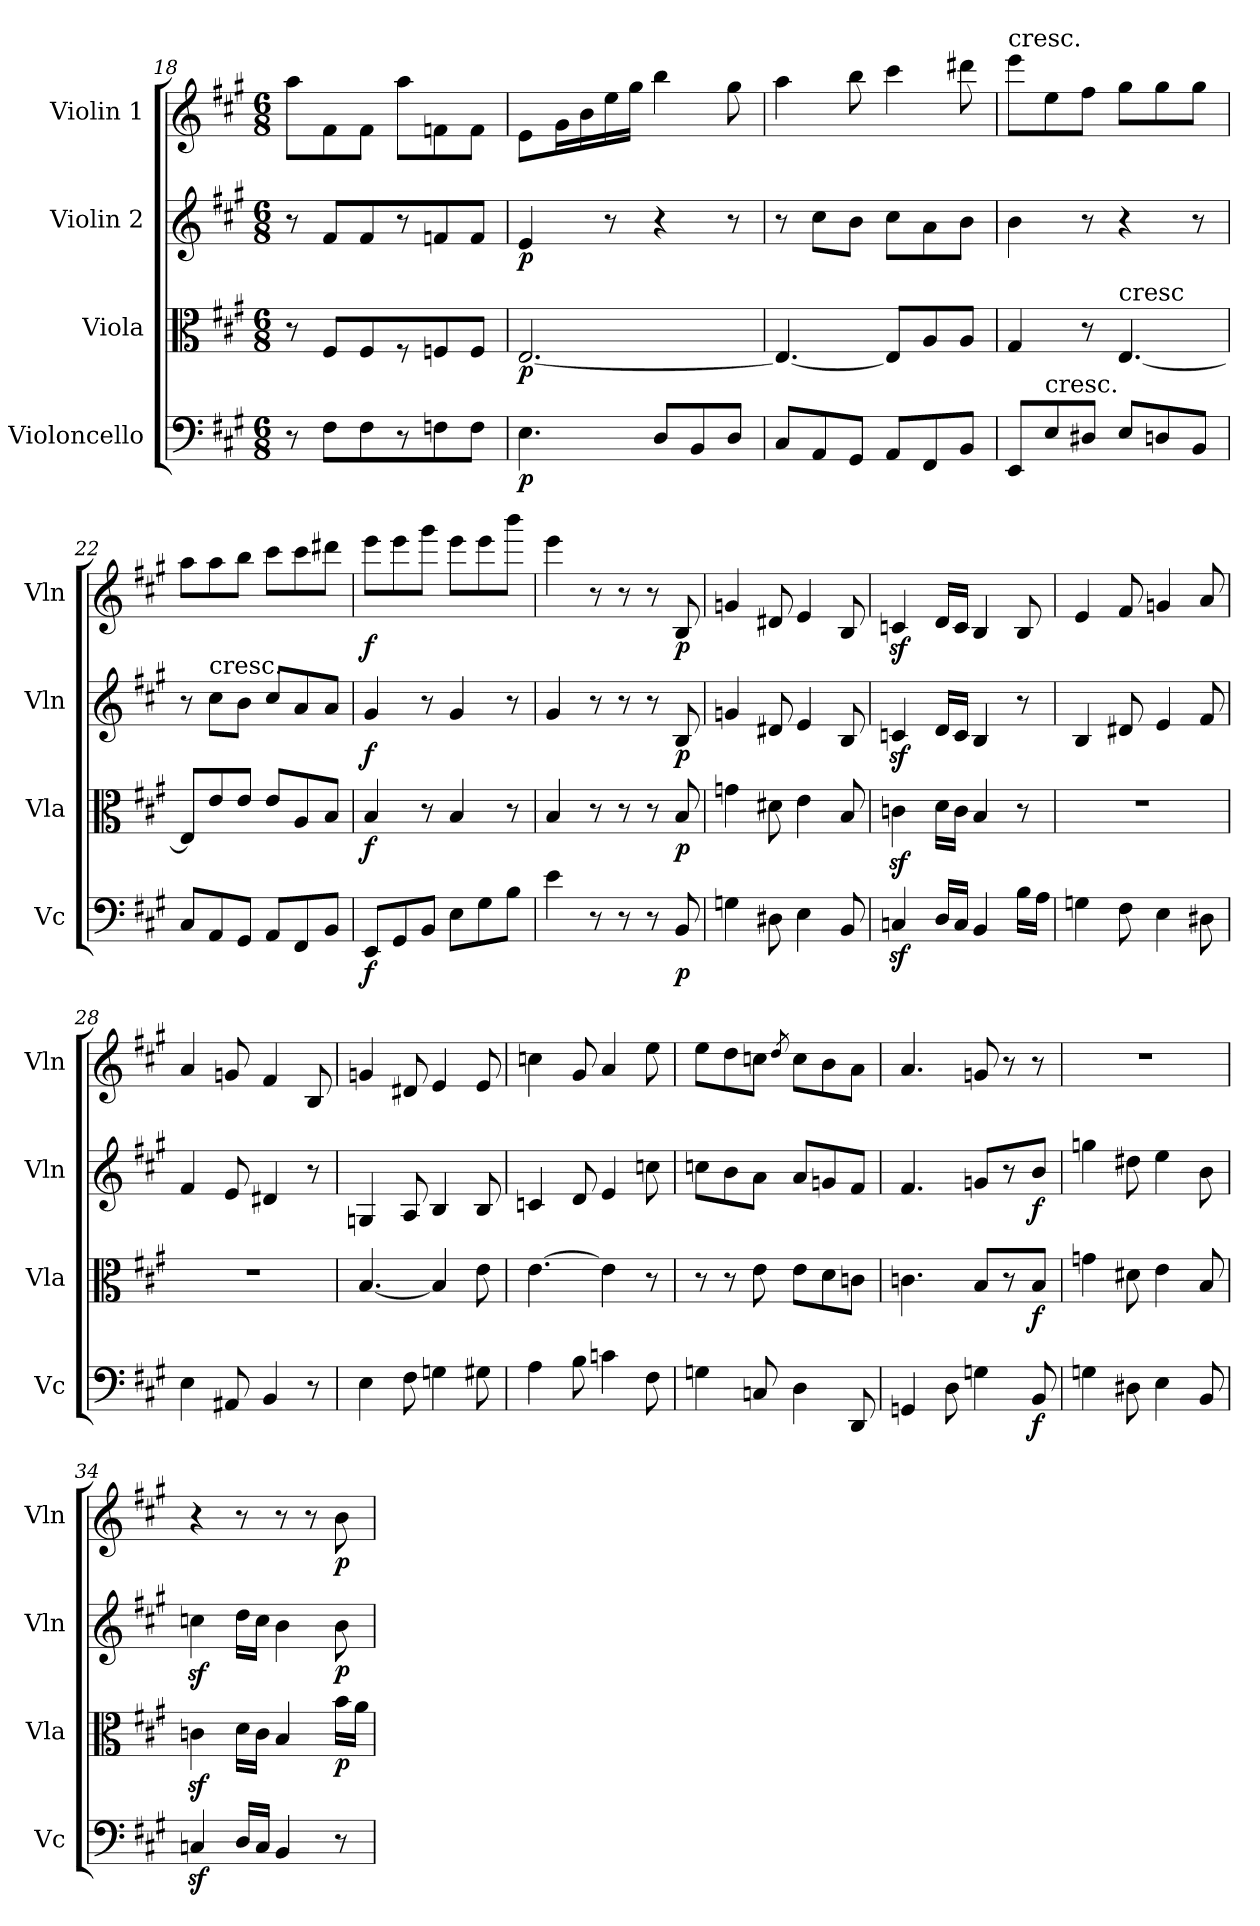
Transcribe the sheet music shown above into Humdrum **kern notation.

**kern	**dynam	**kern	**dynam	**kern	**dynam	**kern	**dynam
*part4	*part4	*part3	*part3	*part2	*part2	*part1	*part1
*staff4	*staff4	*staff3	*staff3	*staff2	*staff2	*staff1	*staff1
*I"Violoncello	*	*I"Viola	*	*I"Violin 2	*	*I"Violin 1	*
*I'Vc	*	*I'Vla	*	*I'Vln	*	*I'Vln	*
!!LO:PB:g=z
*clefF4	*	*clefC3	*	*clefG2	*	*clefG2	*
*k[f#c#g#]	*	*k[f#c#g#]	*	*k[f#c#g#]	*	*k[f#c#g#]	*
*A:	*	*A:	*	*A:	*	*A:	*
*M6/8	*	*M6/8	*	*M6/8	*	*M6/8	*
=18	=18	=18	=18	=18	=18	=18	=18
8r	.	8r	.	8r	.	8aa\L	.
8F#\L	.	8F#/L	.	8f#/L	.	8f#\	.
8F#\	.	8F#/	.	8f#/	.	8f#\J	.
8r	.	8r	.	8r	.	8aa\L	.
8Fn\	.	8Fn/	.	8fn/	.	8fn\	.
8F\J	.	8F/J	.	8f/J	.	8f\J	.
=19	=19	=19	=19	=19	=19	=19	=19
!	!LO:DY:b	!	!LO:DY:b	!	!LO:DY:b	!	!
4.E\	p	[2.E/	p	4e/	p	8e\L	.
.	.	.	.	.	.	16g#\L	.
.	.	.	.	.	.	16b\	.
.	.	.	.	8r	.	16ee\	.
.	.	.	.	.	.	16gg#\JJ	.
8D/L	.	.	.	4r	.	4bb\	.
8BB/	.	.	.	.	.	.	.
8D/J	.	.	.	8r	.	8gg#\	.
=20	=20	=20	=20	=20	=20	=20	=20
8C#/L	.	4.E/_	.	8r	.	4aa\	.
8AA/	.	.	.	8cc#\L	.	.	.
8GG#/J	.	.	.	8b\J	.	8bb\	.
8AA/L	.	8E/L]	.	8cc#\L	.	4ccc#\	.
8FF#/	.	8A/	.	8a\	.	.	.
8BB/J	.	8A/J	.	8b\J	.	8ddd#X\	.
=21	=21	=21	=21	=21	=21	=21	=21
!	!	!	!	!	!	!LO:TX:a:t=cresc.	!
8EE/L	.	4G#/	.	4b\	.	8eee\L	.
!LO:TX:a:t=cresc.	!	!	!	!	!	!	!
8E/	.	.	.	.	.	8ee\	.
8D#X/J	.	8r	.	8r	.	8ff#\J	.
!	!	!LO:TX:a:t=cresc	!	!	!	!	!
8E/L	.	[4.E/	.	4r	.	8gg#\L	.
8Dn/	.	.	.	.	.	8gg#\	.
8BB/J	.	.	.	8r	.	8gg#\J	.
!!LO:LB:g=z
=22	=22	=22	=22	=22	=22	=22	=22
8C#/L	.	8E/L]	.	8r	.	8aa\L	.
!	!	!	!	!LO:TX:a:t=cresc.	!	!	!
8AA/	.	8e/	.	8cc#\L	.	8aa\	.
8GG#/J	.	8e/J	.	8b\J	.	8bb\J	.
8AA/L	.	8e/L	.	8cc#/L	.	8ccc#\L	.
8FF#/	.	8A/	.	8a/	.	8ccc#\	.
8BB/J	.	8B/J	.	8a/J	.	8ddd#X\J	.
!!LO:PB:g=z
=23	=23	=23	=23	=23	=23	=23	=23
!	!LO:DY:b	!	!LO:DY:b	!	!LO:DY:b	!	!LO:DY:b
8EE/L	f	4B/	f	4g#/	f	8eee\L	f
8GG#/	.	.	.	.	.	8eee\	.
8BB/J	.	8r	.	8r	.	8ggg#\J	.
8E\L	.	4B/	.	4g#/	.	8eee\L	.
8G#\	.	.	.	.	.	8eee\	.
8B\J	.	8r	.	8r	.	8bbb\J	.
=24	=24	=24	=24	=24	=24	=24	=24
4e\	.	4B/	.	4g#/	.	4eee\	.
8r	.	8r	.	8r	.	8r	.
8r	.	8r	.	8r	.	8r	.
8r	.	8r	.	8r	.	8r	.
!	!LO:DY:b	!	!LO:DY:b	!	!LO:DY:b	!	!LO:DY:b
8BB/	p	8B/	p	8B/	p	8B/	p
=25	=25	=25	=25	=25	=25	=25	=25
4Gn\	.	4gn\	.	4gn/	.	4gn/	.
8D#X\	.	8d#X\	.	8d#X/	.	8d#X/	.
4E\	.	4e\	.	4e/	.	4e/	.
8BB/	.	8B/	.	8B/	.	8B/	.
=26	=26	=26	=26	=26	=26	=26	=26
4Cnz</	.	4cnz<\	.	4cnz</	.	4cnz</	.
16D/LL	.	16d\LL	.	16d/LL	.	16d/LL	.
16C/JJ	.	16c\JJ	.	16c/JJ	.	16c/JJ	.
4BB/	.	4B/	.	4B/	.	4B/	.
16B\LL	.	8r	.	8r	.	8B/	.
16A\JJ	.	.	.	.	.	.	.
=27	=27	=27	=27	=27	=27	=27	=27
4Gn\	.	2.r	.	4B/	.	4e/	.
8F#\	.	.	.	8d#X/	.	8f#/	.
4E\	.	.	.	4e/	.	4gn/	.
8D#X\	.	.	.	8f#/	.	8a/	.
!!LO:LB:g=z
=28	=28	=28	=28	=28	=28	=28	=28
4E\	.	2.r	.	4f#/	.	4a/	.
8AA#X/	.	.	.	8e/	.	8gn/	.
4BB/	.	.	.	4d#X/	.	4f#/	.
8r	.	.	.	8r	.	8B/	.
=29	=29	=29	=29	=29	=29	=29	=29
4E\	.	[4.B/	.	4Gn/	.	4gn/	.
8F#\	.	.	.	8A/	.	8d#X/	.
4Gn\	.	4B/]	.	4B/	.	4e/	.
8G#X\	.	8e\	.	8B/	.	8e/	.
=30	=30	=30	=30	=30	=30	=30	=30
4A\	.	[4.e\	.	4cn/	.	4ccn\	.
8B\	.	.	.	8d/	.	8g#/	.
4cn\	.	4e\]	.	4e/	.	4a/	.
8F#\	.	8r	.	8ccn\	.	8ee\	.
!!LO:PB:g=z
=31	=31	=31	=31	=31	=31	=31	=31
4Gn\	.	8r	.	8ccn\L	.	8ee\L	.
.	.	8r	.	8b\	.	8dd\	.
8Cn/	.	8e\	.	8a\J	.	8ccn\J	.
.	.	.	.	.	.	8qdd/	.
4D\	.	8e\L	.	8a/L	.	8cc\L	.
.	.	8d\	.	8gn/	.	8b\	.
8DD/	.	8cn\J	.	8f#/J	.	8a\J	.
=32	=32	=32	=32	=32	=32	=32	=32
4GGn/	.	4.cn\	.	4.f#/	.	4.a/	.
8D\	.	.	.	.	.	.	.
4Gn\	.	8B/L	.	8gn/L	.	8gn/	.
.	.	8r	.	8r	.	8r	.
!	!LO:DY:b	!	!LO:DY:b	!	!LO:DY:b	!	!
8BB/	f	8B/J	f	8b/J	f	8r	.
!!LO:LB:g=z
=33	=33	=33	=33	=33	=33	=33	=33
4Gn\	.	4gn\	.	4ggn\	.	2.r	.
8D#X\	.	8d#X\	.	8dd#X\	.	.	.
4E\	.	4e\	.	4ee\	.	.	.
8BB/	.	8B/	.	8b\	.	.	.
=34	=34	=34	=34	=34	=34	=34	=34
4Cnz</	.	4cnz<\	.	4ccnz<\	.	4r	.
16D/LL	.	16d\LL	.	16dd\LL	.	8r	.
16C/JJ	.	16c\JJ	.	16cc\JJ	.	.	.
4BB/	.	4B/	.	4b\	.	8r	.
.	.	.	.	.	.	8r	.
!	!	!	!LO:DY:b	!	!LO:DY:b	!	!LO:DY:b
8r	.	16b\LL	p	8b\	p	8b\	p
.	.	16a\JJ	.	.	.	.	.
=	=	=	=	=	=	=	=
*-	*-	*-	*-	*-	*-	*-	*-
